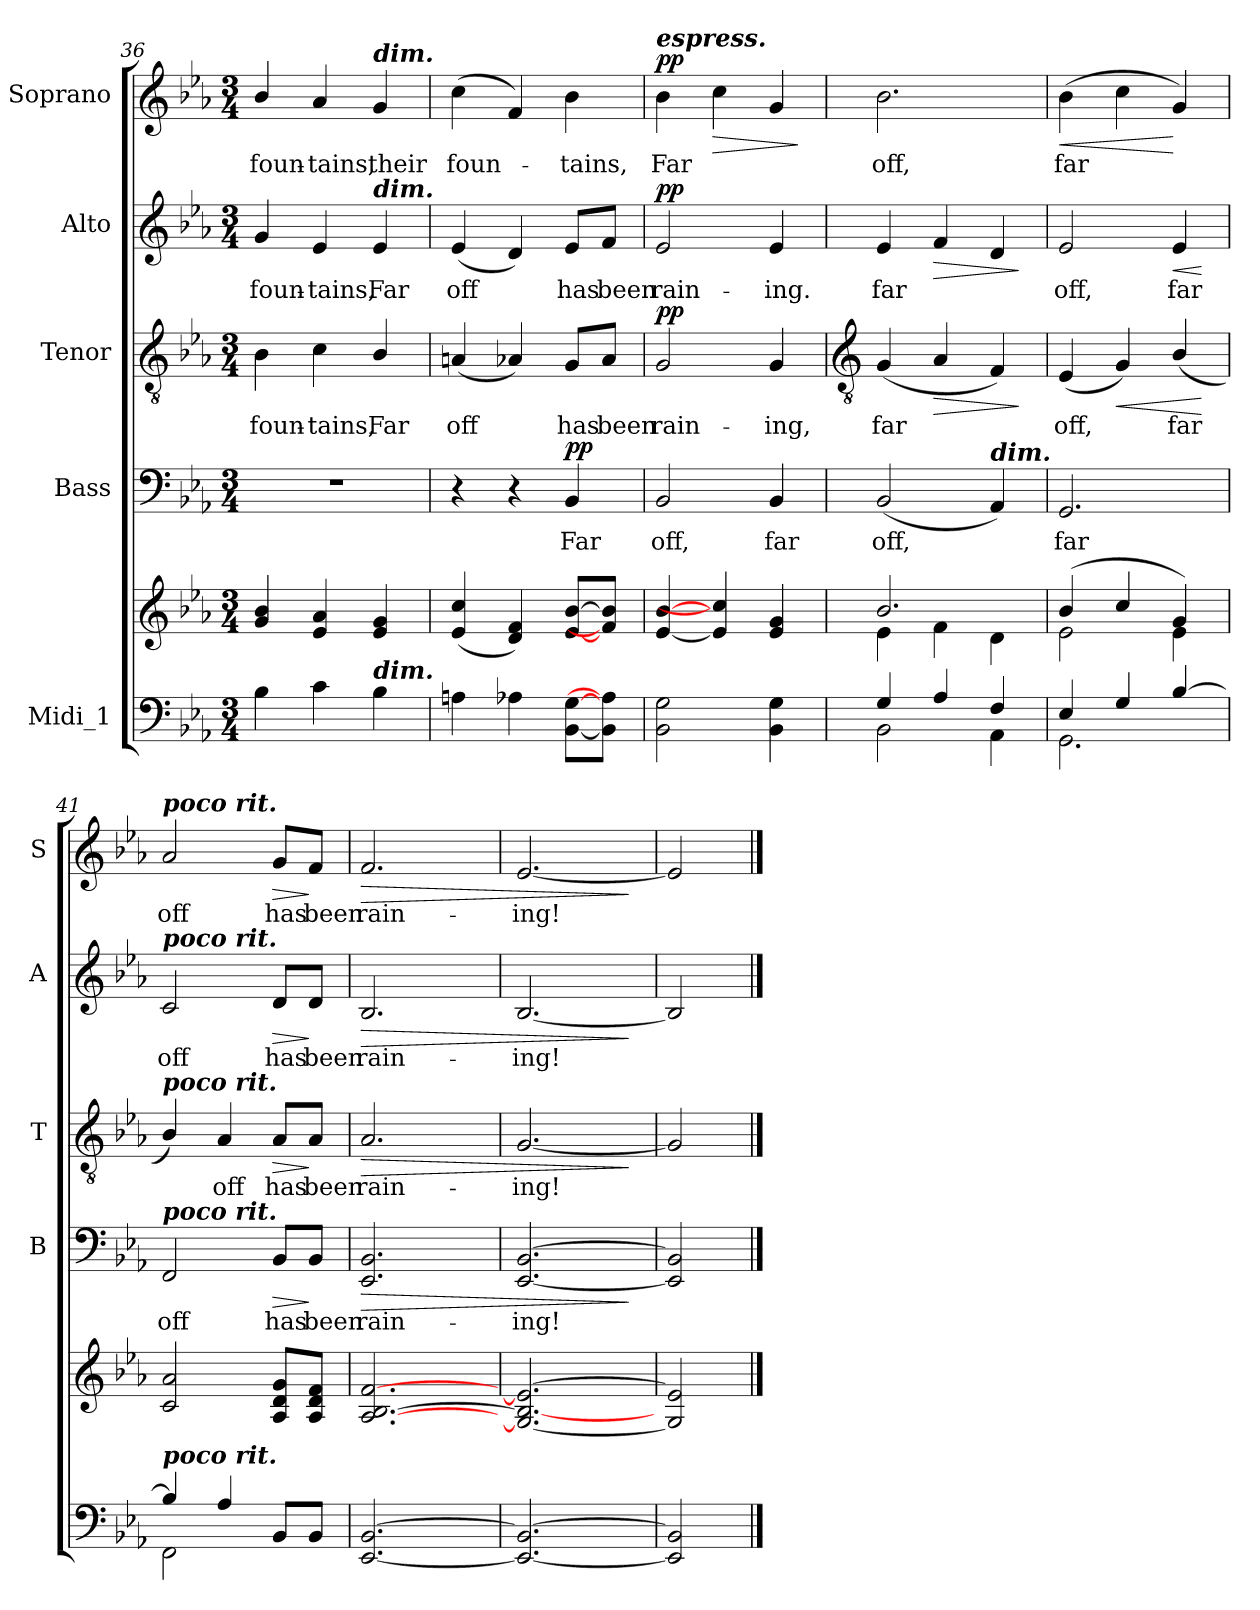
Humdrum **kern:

**kern	**kern	**kern	**text	**dynam	**kern	**text	**dynam	**kern	**text	**dynam	**kern	**text	**dynam
*part5	*part5	*part4	*part4	*part4	*part3	*part3	*part3	*part2	*part2	*part2	*part1	*part1	*part1
*staff6	*staff5	*staff4	*staff4	*staff4	*staff3	*staff3	*staff3	*staff2	*staff2	*staff2	*staff1	*staff1	*staff1
*I"Midi_1	*	*I"Bass	*	*	*I"Tenor	*	*	*I"Alto	*	*	*I"Soprano	*	*
*	*	*I'B	*	*	*I'T	*	*	*I'A	*	*	*I'S	*	*
*clefF4	*clefG2	*clefF4	*	*	*clefGv2	*	*	*clefG2	*	*	*clefG2	*	*
*k[b-e-a-]	*k[b-e-a-]	*k[b-e-a-]	*	*	*k[b-e-a-]	*	*	*k[b-e-a-]	*	*	*k[b-e-a-]	*	*
*E-:	*E-:	*E-:	*	*	*E-:	*	*	*E-:	*	*	*E-:	*	*
*M3/4	*M3/4	*M3/4	*	*	*M3/4	*	*	*M3/4	*	*	*M3/4	*	*
=36	=36	=36	=36	=36	=36	=36	=36	=36	=36	=36	=36	=36	=36
!	!	!LO:N:vis=1	!	!	!	!LO:LY:b	!	!	!LO:LY:b	!	!	!LO:LY:b	!
4B-	4g 4b-	2.r	.	.	4B-	foun-	.	4g	foun-	.	4b-/	foun-	.
!	!	!	!	!	!	!LO:LY:b	!	!	!LO:LY:b	!	!	!LO:LY:b	!
4c	4e- 4a-	.	.	.	4c	-tains,	.	4e-	-tains,	.	4a-	-tains,	.
!	!	!	!	!	!	!	!	!	!	!	!LO:TX:a:Bi:t=dim.	!	!
!	!	!	!	!	!	!	!	!LO:TX:a:Bi:t=dim.	!	!	!	!	!
!LO:TX:a:Bi:t=dim.	!	!	!	!	!	!	!	!	!	!	!	!	!
!	!	!	!	!	!	!LO:LY:b	!	!	!LO:LY:b	!	!	!LO:LY:b	!
4B-	4e- 4g	.	.	.	4B-/	Far	.	4e-	Far	.	4g	their	.
=37	=37	=37	=37	=37	=37	=37	=37	=37	=37	=37	=37	=37	=37
!	!	!	!	!	!	!LO:LY:b	!	!	!LO:LY:b	!	!	!LO:LY:b	!
4An	(<4e- 4cc	4r	.	.	(<4An	off	.	(<4e-	off	.	(<4cc	foun-	.
4A-X	4d 4f)	4r	.	.	4A-X)	.	.	4d)	.	.	4f)	.	.
!	!	!	!LO:LY:b	!LO:DY:b	!	!LO:LY:b	!	!	!LO:LY:b	!	!	!LO:LY:b	!
[8BB- [8GL	[8e- [8b-L	4BB-	Far	pp	8G/L	has	.	8e-/L	has	.	4b-	tains,	.
!	!	!	!	!	!	!LO:LY:b	!	!	!LO:LY:b	!	!	!	!
8BB-] 8A-]J	8f] 8b-]J	.	.	.	8A-/J	been	.	8f/J	been	.	.	.	.
=38	=38	=38	=38	=38	=38	=38	=38	=38	=38	=38	=38	=38	=38
!	!	!	!	!	!	!	!	!	!	!	!LO:TX:a:Bi:t=espress.	!	!
!	!	!	!LO:LY:b	!	!	!LO:LY:b	!LO:DY:b	!	!LO:LY:b	!LO:DY:b	!	!LO:LY:b	!LO:DY:b
2BB- 2G	[4e- [4b-	2BB-	off,	.	2G	rain-	pp	2e-	rain-	pp	4b-	Far	pp
!	!	!	!	!	!	!	!	!	!	!	!	!	!LO:HP:b
.	4e-] 4cc]	.	.	.	.	.	.	.	.	.	4cc	.	>
!	!	!	!LO:LY:b	!	!	!LO:LY:b	!	!	!LO:LY:b	!	!	!	!
4BB- 4G	4e- 4g	4BB-	far	.	4G	-ing,	.	4e-	-ing.	.	4g	.	.
.	.	.	.	.	.	.	.	.	.	.	.	.	]
!!LO:LB:g=z
=39	=39	=39	=39	=39	=39	=39	=39	=39	=39	=39	=39	=39	=39
*	*	*	*	*	*clefGv2	*	*	*	*	*	*	*	*
*^	*^	*	*	*	*	*	*	*	*	*	*	*	*
!	!	!	!	!	!LO:LY:b	!	!	!LO:LY:b	!	!	!LO:LY:b	!	!	!LO:LY:b	!
4G/	2BB-\	2.b-/	4e-\	(<2BB-	off,	.	(<4G	far	.	4e-	far	.	2.b-	off,	.
!	!	!	!	!	!	!	!	!	!LO:HP:b	!	!	!LO:HP:b	!	!	!
4A-/	.	.	4f\	.	.	.	4A-	.	>	4f	.	>	.	.	.
!	!	!	!	!LO:TX:a:Bi:t=dim.	!	!	!	!	!	!	!	!	!	!	!
4F/	4AA-\	.	4d\	4AA-)	.	.	4F)	.	.	4d	.	.	.	.	.
*v	*v	*	*	*	*	*	*	*	*	*	*	*	*	*	*
*	*v	*v	*	*	*	*	*	*	*	*	*	*	*	*
.	.	.	.	.	.	.	]	.	.	]	.	.	.
=40	=40	=40	=40	=40	=40	=40	=40	=40	=40	=40	=40	=40	=40
*^	*^	*	*	*	*	*	*	*	*	*	*	*	*
!	!	!	!	!	!LO:LY:b	!	!	!LO:LY:b	!	!	!LO:LY:b	!	!	!LO:LY:b	!LO:HP:b
4E-/	2.GG\	(>4b-/	2e-\	2.GG	far	.	(<4E-	off,	.	2e-	off,	.	(>4b-	far	<
!	!	!	!	!	!	!	!	!LO:LY:b	!LO:HP:b	!	!	!	!	!	!
4G/	.	4cc/	.	.	.	.	4G)	.	<	.	.	.	4cc	.	.
!	!	!	!	!	!	!	!	!LO:LY:b	!	!	!LO:LY:b	!LO:HP:b	!	!	!
[4B-/	.	4g/)	4e-\	.	.	.	(<4B-/	far	.	4e-	far	<	4g)	.	[
*v	*v	*	*	*	*	*	*	*	*	*	*	*	*	*	*
*	*v	*v	*	*	*	*	*	*	*	*	*	*	*	*
.	.	.	.	.	.	.	[	.	.	[	.	.	.
=41	=41	=41	=41	=41	=41	=41	=41	=41	=41	=41	=41	=41	=41
*^	*^	*	*	*	*	*	*	*	*	*	*	*	*
!	!	!	!	!	!	!	!	!	!	!	!	!	!LO:TX:a:Bi:t=poco rit.	!	!
!	!	!	!	!	!	!	!	!	!	!LO:TX:a:Bi:t=poco rit.	!	!	!	!	!
!	!	!	!	!	!	!	!LO:TX:a:Bi:t=poco rit.	!	!	!	!	!	!	!	!
!	!	!	!	!LO:TX:a:Bi:t=poco rit.	!	!	!	!	!	!	!	!	!	!	!
!	!	!LO:TX:b:Bi:t=poco rit.	!	!	!	!	!	!	!	!	!	!	!	!	!
!	!	!	!	!	!LO:LY:b	!	!	!	!	!	!LO:LY:b	!	!	!LO:LY:b	!
4B-/]	2FF\	2c 2a-	2.ryy	2FF	off	.	4B-/)	.	.	2c	off	.	2a-	off	.
!	!	!	!	!	!	!	!	!LO:LY:b	!	!	!	!	!	!	!
4A-/	.	.	.	.	.	.	4A-	off	.	.	.	.	.	.	.
!	!	!	!	!	!LO:LY:b	!LO:HP:b	!	!LO:LY:b	!LO:HP:b	!	!LO:LY:b	!LO:HP:b	!	!LO:LY:b	!LO:HP:b
8BB-L	4ryy	8A- 8d 8gL	.	8BB-/L	has	>	8A-/L	has	>	8d/L	has	>	8g/L	has	>
!	!	!	!	!	!LO:LY:b	!	!	!LO:LY:b	!	!	!LO:LY:b	!	!	!LO:LY:b	!
8BB-J	.	8A- 8d 8fJ	.	8BB-/J	been	]	8A-/J	been	]	8d/J	been	]	8f/J	been	]
=42	=42	=42	=42	=42	=42	=42	=42	=42	=42	=42	=42	=42	=42	=42	=42
!	!	!	!	!	!LO:LY:b	!LO:HP:b	!	!LO:LY:b	!LO:HP:b	!	!LO:LY:b	!LO:HP:b	!	!LO:LY:b	!LO:HP:b
[2.EE- [2.BB-	2ryy	[2.A- [2.B- [2.f	2.ryy	2.EE- 2.BB-	rain-	>	2.A-	rain-	>	2.B-	rain-	>	2.f	rain-	>
.	4ryy	.	.	.	.	.	.	.	.	.	.	.	.	.	.
=43	=43	=43	=43	=43	=43	=43	=43	=43	=43	=43	=43	=43	=43	=43	=43
!	!	!	!	!	!LO:LY:b	!	!	!LO:LY:b	!	!	!LO:LY:b	!	!	!LO:LY:b	!
2.EE-_ 2.BB-_	2ryy	2.G_ 2.B-_ 2.e-_	2.ryy	[2.EE- [2.BB-	-ing!	.	[2.G	-ing!	.	[2.B-	-ing!	.	[2.e-	-ing!	.
.	4ryy	.	.	.	.	.	.	.	.	.	.	.	.	.	.
*v	*v	*	*	*	*	*	*	*	*	*	*	*	*	*	*
*	*v	*v	*	*	*	*	*	*	*	*	*	*	*	*
.	.	.	.	]	.	.	]	.	.	]	.	.	]
=44	=44	=44	=44	=44	=44	=44	=44	=44	=44	=44	=44	=44	=44
*^	*^	*	*	*	*	*	*	*	*	*	*	*	*
2EE-] 2BB-]	2ryy	2G] 2e-]	2ryy	2EE-] 2BB-]	.	.	2G]	.	.	2B-]	.	.	2e-]	.	.
*v	*v	*	*	*	*	*	*	*	*	*	*	*	*	*	*
*	*v	*v	*	*	*	*	*	*	*	*	*	*	*	*
==	==	==	==	==	==	==	==	==	==	==	==	==	==
*-	*-	*-	*-	*-	*-	*-	*-	*-	*-	*-	*-	*-	*-
